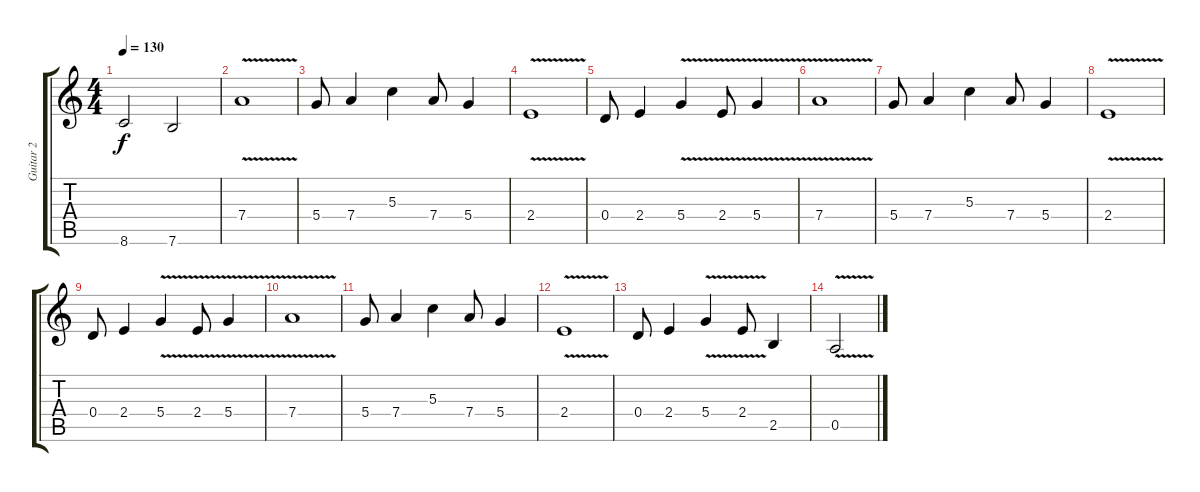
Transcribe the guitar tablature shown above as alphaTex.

\track ("Guitar 2" "Guitar 2") {instrument overdrivenguitar}
\staff {score tabs}
\tuning (E4 B3 G3 D3 A2 E2) {hide}
\ts (4 4)
\tempo 130
\clef g2
\ks c
8.6.2{dy f} 7.6.2 |
7.4{v}.1 |
5.4.8 7.4.4 5.3.4 7.4.8 5.4.4 |
2.4{v}.1 |
0.4.8 2.4.4 5.4{v}.4 2.4{v}.8 5.4{v}.4 |
7.4{v}.1 |
5.4.8 7.4.4 5.3.4 7.4.8 5.4.4 |
2.4{v}.1 |
0.4.8 2.4.4 5.4{v}.4 2.4{v}.8 5.4{v}.4 |
7.4{v}.1 |
5.4.8 7.4.4 5.3.4 7.4.8 5.4.4 |
2.4{v}.1 |
0.4.8 2.4.4 5.4{v}.4 2.4{v}.8 2.5.4 |
0.5{v}.2
